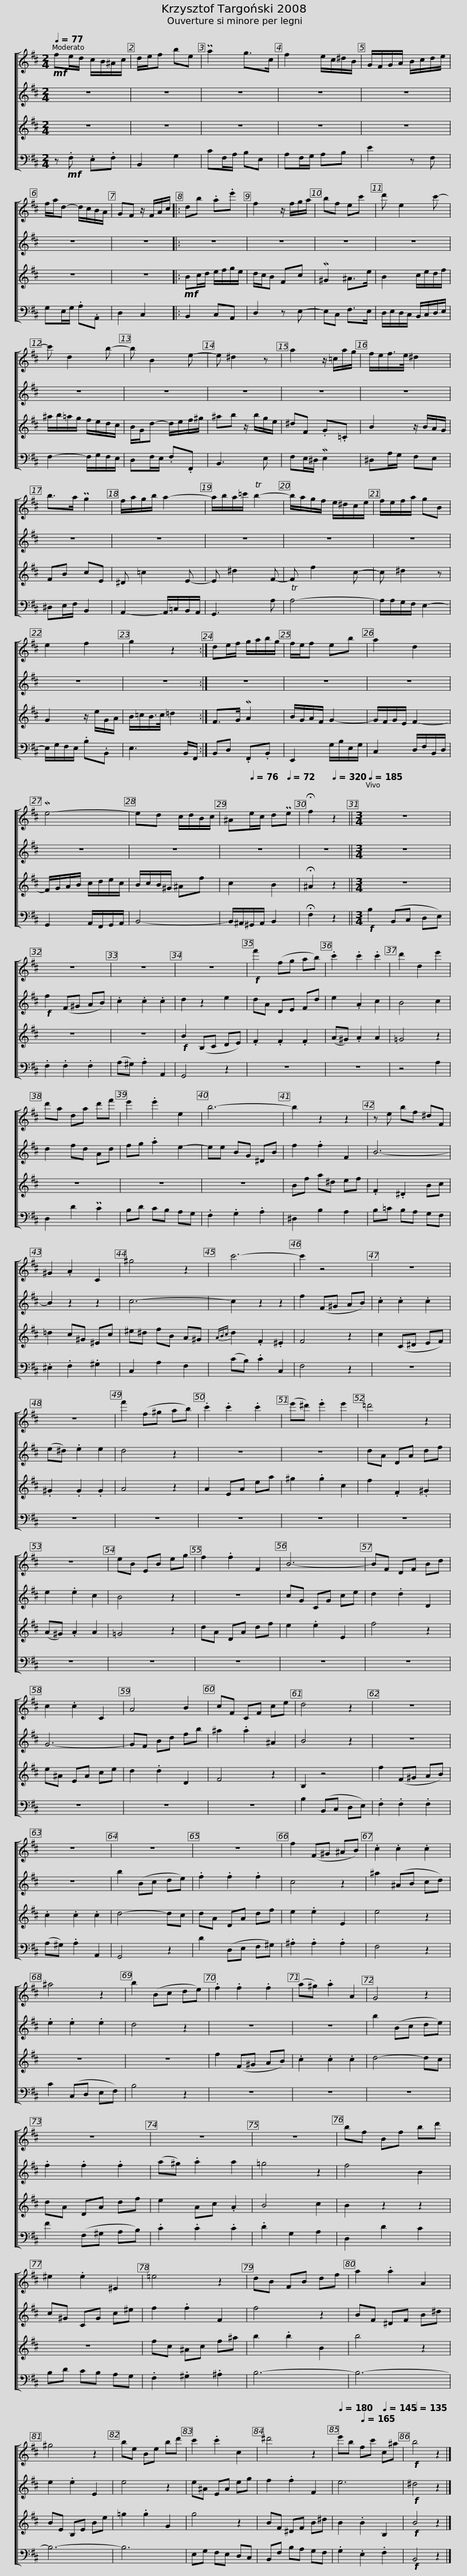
X:1
%%score [ 1 2 3 4 ]
L:1/8
Q:1/4=77
M:2/4
I:linebreak $
K:D
V:1 treble
V:2 treble
V:3 treble
V:4 bass
V:1
!mf! fe/d/ c/B/^A/c/ | d/e/f be | Pa2 g>c | f2 e/c/^d/B/ | G/F/G/A/ B/c/d/e/ | %5
 f/a/d- d/c/B/A/ |$ GF z/ F/A/c/ |: db .a.e' | f2 z/ f/g/a/ | bf ec' | %10
 d' e2 c'- | c' d2 b- |$ b B2 e- | e ^d2 z | a2 z/ =c/a/g/ | %15
 f/e/f/>e/ ^d2 | b>a Pg2 | f/a/g/b/ a2- |$ a/b/a/=c'/ Tb2- | b/a/g/f/ e/^d/c/e/ | %20
 f/e/f/a/ gB | e2 f2 | g2 z2 :| de/f/ g/a/b/g/ |$ f/e/f eb | %25
 a2 d2 | Me4- | ed c/d/B/c/ |[Q:1/4=78] ^A[Q:1/4=76]e/c/[Q:1/4=74] d[Q:1/4=72]Pe |[Q:1/4=40] !fermata!f2[Q:1/4=320] z2 ||$ %30
[M:3/4][Q:1/4=190][Q:1/4=185] z6 | z6 | z6 | z6 |!f! f'2 (fg ab) | %35
 .c'2 .c'2 .c'2 |$ d'2 d2 e'2 | d'a da d'f' | e'2 .e'2 e2 | b6- | %40
 b2 z2 z2 |$ z e bf ^dF | ^G2 .A2 C2 | ^g4 z2 | c'6- | %45
 c'2 z4 |$ z6 | z6 | f'2 (f^g ab) | .c'2 .c'2 .c'2 | %50
 (e'^d') .e'2 e'2 |$ =d'4 z2 | z6 | eB EB eg | f2 .f2 F2 | %55
 B6- |$ BF DF Bd | c2 .c2 C2 | A4 B2 | cF CF ce | %60
 d4 z2 |$ z6 | z6 | z6 | z6 | %65
 f2 (F^G ^AB) |$ .c2 .c2 .c2 | ^a4 z2 | b2 (Bc de) | .f2 .f2 .f2 | %70
 (a^g) .a2 A2 |$ G4 z2 | z6 | z6 | z6 | %75
 bf Bf bd' |$ ^e2 .e2 ^E2 | =e4 z2 | dB FB df | a2 .a2 A2 | %80
 ^g4 z2 |$ be Be bd' | c'2 .c'2 c2 | ^d'4 z2 |[Q:1/4=180] e'b[Q:1/4=165] fc'[Q:1/4=145] c^a | %85
[Q:1/4=135]!f! b4 z2 |] %86
V:2
 z4 | z4 | z4 | z4 | z4 | %5
 z4 |$ z4 |: z4 | z4 | z4 | %10
 z4 | z4 |$ z4 | z4 | z4 | %15
 z4 | z4 | z4 |$ z4 | z4 | %20
 z4 | z4 | z4 :| z4 |$ z4 | %25
 z4 | z4 | z4 | z4 | z4 ||$ %30
[M:3/4] z6 |!f! f2 (F^G AB) | .c2 .c2 .c2 | d2 z2 e2 | dA DE Fd | %35
 e2 .A2 c2 |$ B4 c2 | d2 fd Ad | fg .a2 e2- | ee BG ^DB | %40
 f2 .f2 F2 |$ B6- | B2 z2 z2 | c6- | c2 z2 z2 | %45
 f2 (F^G AB) |$ .c2 .c2 .c2 | (e^d) .e2 e2 | d4 z2 | z6 | %50
 z6 |$ dA DA df | e2 .e2 c2 | B4 z2 | z6 | %55
 cG CG ce |$ d2 .d2 D2 | G6- | GF Bd fb | ^a2 .a2 ^A2 | %60
 B4 z2 |$ z6 | z6 | b2 (Bc de) | .f2 .f2 .f2 | %65
 c4 z2 |$ ^a2 (^AB cd) | .e2 .e2 .e2 | d4 z2 | z6 | %70
 z6 |$ b2 (Bc de) | .f2 .f2 .f2 | (a^g) .a2 a2 | =g4 z2 | %75
 f4 B2 |$ c^G CG c^e | f2 .f2 F2 | f4 z2 | BF ^DF B^d | %80
 e2 .e2 E2 |$ e4 z2 | e^A EA eg | f2 .f2 F2 | e6 | %85
!f! ^d4 z2 |] %86
V:3
 z4 | z4 | z4 | z4 | z4 | %5
 z4 |$ z4 |:!mf! Bc/d/ e/f/g/e/ | d/c/B Fc | M^G2 ^A>e | %10
 B2 c/e/d/f/ | ^a/b/=a/g/ f/e/d/c/ |$ B/G/d- d/e/f/^g/ | ^ab z/ b/g/e/ | ^dF .G.=C | %15
 B2 z/ B/A/G/ | FB cE | ^D =c2 E- |$ E ^d2 F- | F f2 c- | %20
 c ^d2 z | G2 z/ e/G/A/ | B/=c/B/>c/ =d2 :| F>G MA2 |$ B/G/A/F/ G2- | %25
 G/F/G/E/ F2- | F/G/A/B/ c/d/e/c/ | B/c/B/^G/ ^Af | c2 B2 | !fermata!^A2 z2 ||$ %30
[M:3/4] z6 | z6 | z6 |!f! B2 (B,C DE) | .F2 .F2 .F2 | %35
 (A^G) .A2 A2 |$ =G4 z2 | z6 | z6 | z6 | %40
 Bf a^d ef |$ .F2 .^D2 Bc | =d2 c^G ^Ec | ^e^d fB A^G |{ABc} d2 .F2 .^E2 | %45
 F4 z2 |$ c2 (C^D EF) | .^G2 .G2 .G2 | A4 z2 | A2 EA ea | %50
 ^g2 .g2 c2 |$ f2 .F2 .^G2 | (A^G) .A2 A2 | =G4 z2 | dA DA df | %55
 e2 .e2 E2 |$ f4 z2 | e^A EA ce | d2 .d2 D2 | F4 z2 | %60
 B,2 z4 |$ f2 (F^G AB) | .c2 .c2 .c2 | d4- dc | dA DA df | %65
 e2 .e2 E2 |$ e4 z2 | z6 | z6 | f2 (F^G AB) | %70
 .c2 .c2 .c2 |$ d4- dc | dA DA df | e2 Ac .A2 | B4 c2 | %75
 B2 z2 z2 |$ z6 | fc ^Ac f^a | b2 .b2 B2 | b4 z2 | %80
 BE B,E Be |$ =g2 .g2 G2 | g4 z2 | BF ^DF B^d | B2 .B2 B,2 | %85
!f! B4 z2 |] %86
V:4
 z!mf! .F, .E,.F, | B,,2 G,2 | CF,/A,/ B,E, | A,F,/G,/ A,B, | E2 z F, | %5
 G,E,/G,/ .A,.A,, |$ D,2 C,2 |: B,,2 C,A,, | D,2 z E,- | E,C, F,>E, | %10
 D,/E,/D,/C,/ B,,/C,/D,/E,/ | F,2- F,/G,/F,/E,/ |$ D,F,/E,/ .F,.F,, | B,,3 E, | F,E,/^D,/ ME,2 | %15
 ^D,A,/G,/ F,E, | ^D,E,/F,/ B,,2 | A,,2- A,,/=C,/B,,/A,,/ |$ G,,3 A, | TA,4- | %20
 A,/A,/G,/F,/ E,2- | E,/G,/F,/E,/ .B,.B,, | E,3 B,,/F,,/ :| B,,D, .F,,.B,, |$ E,,2 G,/B,/E,/G,/ | %25
 C,2 D,/F,/B,,/D,/ | G,,2 A,,/F,,/G,,/A,,/ | B,,4- | B,,/^A,,/^G,,/A,,/ B,,2 | !fermata!F,2 z2 ||$ %30
[M:3/4]!f! B,2 (B,,C, D,E,) | .F,2 .F,2 .F,2 | (A,^G,) .A,2 A,,2 | G,,4 z2 | z6 | %35
 z6 |$ z4 A,2 | D,2 D2 PC2 | B,D CB, A,G, | .F,2 .G,2 .A,2 | %40
 ^D,2 B,2 A,2 |$ B,=C B,A, G,F, | .^E,2 .F,2 .^G,2 | C,2 A,2 F,2 | (CB,) .C2 C,2 | %45
 F,4 z2 |$ z6 | z6 | z6 | z6 | %50
 z6 |$ z6 | z6 | z6 | z6 | %55
 z6 |$ z6 | z6 | z6 | z6 | %60
 B,2 (B,,C, D,E,) |$ .F,2 .F,2 .F,2 | (A,^G,) .A,2 A,,2 | G,,4 z2 | D2 (D,E, F,^G,) | %65
 .^A,2 .A,2 .A,2 |$ F,4 z2 | C2 (C,D, E,F,) | B,4 z2 | z6 | %70
 z6 |$ z6 | F2 (F,^G, A,B,) | .C2 .C2 .C2 | .D2 G,2 A,2 | %75
 D,2 D2 C2 |$ B,D CB, A,G, | .F,2 .^G,2 .^A,2 | B,6- | B,6- | %80
 B,6- |$ B,6 | E,G, F,E, D,C, | B,,F, B,A, G,F, | .G,2 .E,2 .F,2 | %85
!f! B,,4 z2 |] %86
